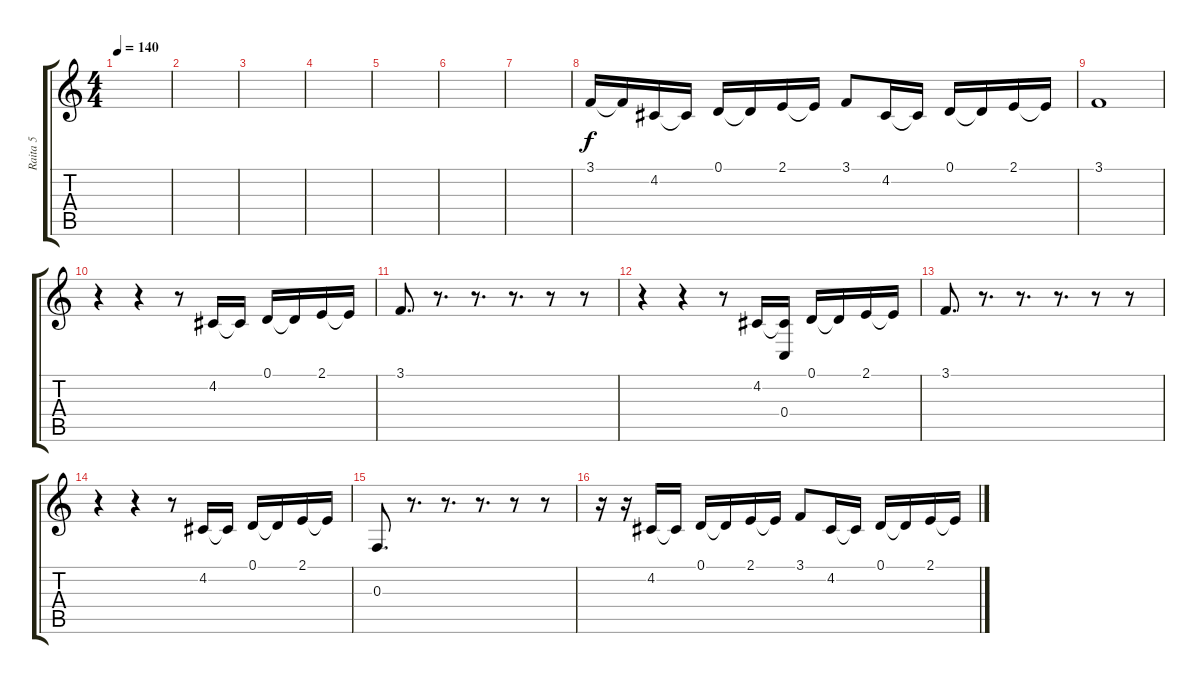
\track ("Raita 5" "Raita 5") {instrument frenchhorn}
\staff {score tabs}
\tuning (D4 A3 F3 C3 G2 D2) {hide}
\ts (4 4)
\tempo 140
\clef g2
\ks c
|
|
|
|
|
|
|
3.1.16 3.1{t}.16 4.2.16 4.2{t}.16 0.1.16 0.1{t}.16 2.1.16 2.1{t}.16 3.1.8 4.2.16 4.2{t}.16 0.1.16 0.1{t}.16 2.1.16 2.1{t}.16 |
3.1.1 |
r.4 r.4 r.8 4.2.16 4.2{t}.16 0.1.16 0.1{t}.16 2.1.16 2.1{t}.16 |
3.1.8{d} r.8{d} r.8{d} r.8{d} r.8 r.8 |
r.4 r.4 r.8 4.2.16 (4.2{t} 0.4).16 0.1.16 0.1{t}.16 2.1.16 2.1{t}.16 |
3.1.8{d} r.8{d} r.8{d} r.8{d} r.8 r.8 |
r.4 r.4 r.8 4.2.16 4.2{t}.16 0.1.16 0.1{t}.16 2.1.16 2.1{t}.16 |
0.3.8{d} r.8{d} r.8{d} r.8{d} r.8 r.8 |
r.16 r.16 4.2.16 4.2{t}.16 0.1.16 0.1{t}.16 2.1.16 2.1{t}.16 3.1.8 4.2.16 4.2{t}.16 0.1.16 0.1{t}.16 2.1.16 2.1{t}.16
